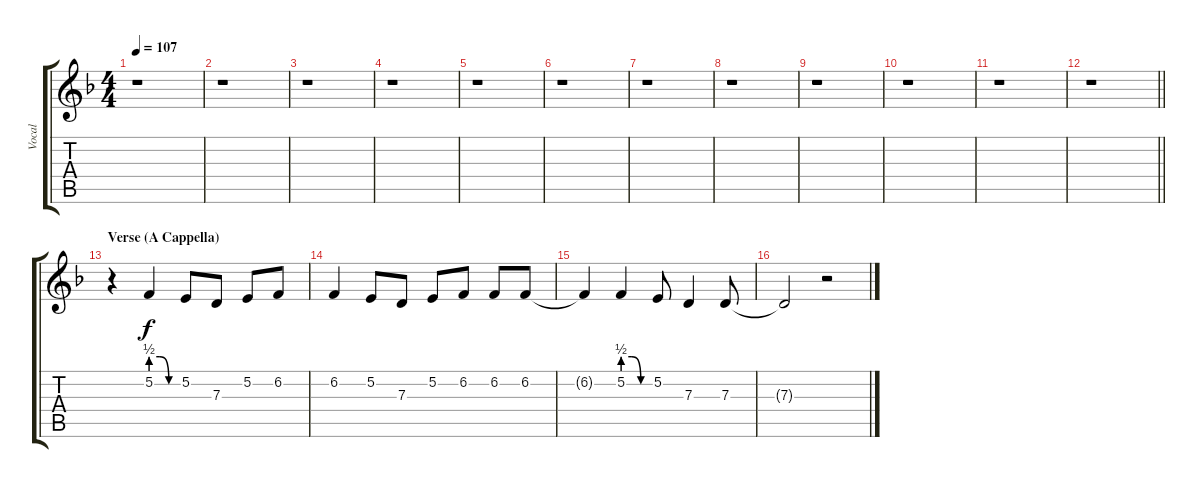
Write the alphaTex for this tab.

\track ("Vocal" "Vocal") {instrument altosax}
\staff {score tabs}
\tuning (E4 B3 G3 D3 A2 E2) {hide}
\ts (4 4)
\tempo 107
\clef g2
\ks f
r.1{dy f} |
r.1 |
r.1 |
r.1 |
r.1 |
r.1 |
r.1 |
r.1 |
r.1 |
r.1 |
r.1 |
\barLineRight lightlight
r.1 |
\section ("" "Verse (A Cappella)")
r.4 5.2{be (custom 0 2 20 2 40 0 60 0)}.4 5.2.8 7.3.8 5.2.8 6.2.8 |
6.2.4 5.2.8 7.3.8 5.2.8 6.2.8 6.2.8 6.2.8 |
6.2{t}.4 5.2{be (custom 0 2 20 2 40 0 60 0)}.4 5.2.8 7.3.4 7.3.8 |
7.3{t}.2 r.2
